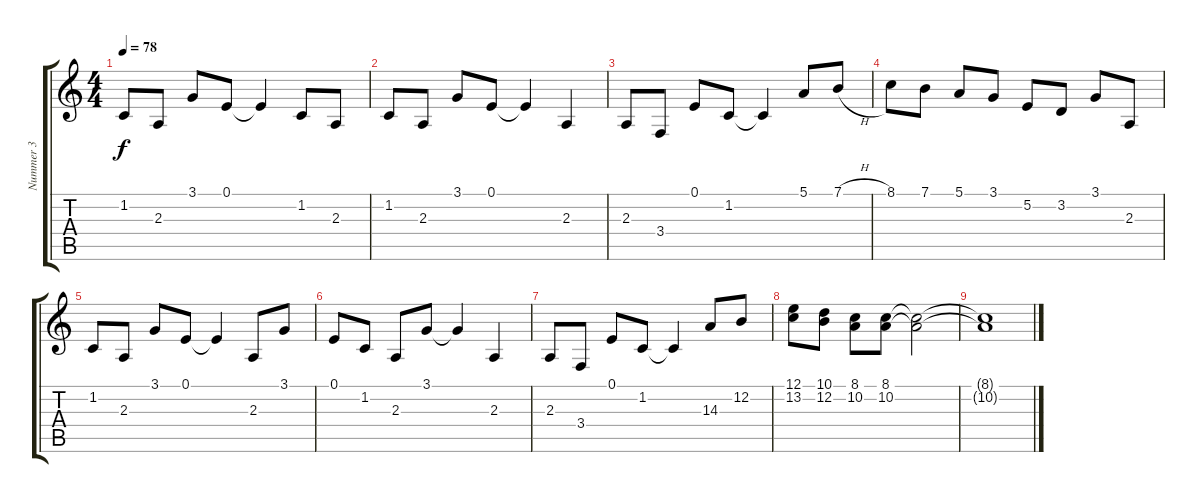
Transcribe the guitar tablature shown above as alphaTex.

\track ("Nummer 3" "Nummer 3") {instrument brightacousticpiano}
\staff {score tabs}
\tuning (E4 B3 G3 D3 A2 E2) {hide}
\ts (4 4)
\tempo 78
\clef g2
\ks c
1.2.8{dy f} 2.3.8 3.1.8 0.1.8 0.1{t}.4 1.2.8 2.3.8 |
1.2.8 2.3.8 3.1.8 0.1.8 0.1{t}.4 2.3.4 |
2.3.8 3.4.8 0.1.8 1.2.8 1.2{t}.4 5.1.8 7.1{h}.8 |
8.1.8 7.1.8 5.1.8 3.1.8 5.2.8 3.2.8 3.1.8 2.3.8 |
1.2.8 2.3.8 3.1.8 0.1.8 0.1{t}.4 2.3.8 3.1.8 |
0.1.8 1.2.8 2.3.8 3.1.8 3.1{t}.4 2.3.4 |
2.3.8 3.4.8 0.1.8 1.2.8 1.2{t}.4 14.3.8 12.2.8 |
(12.1 13.2).8 (10.1 12.2).8 (8.1 10.2).8 (8.1 10.2).8 (8.1{t} 10.2{t}).2 |
(8.1{t} 10.2{t}).1
